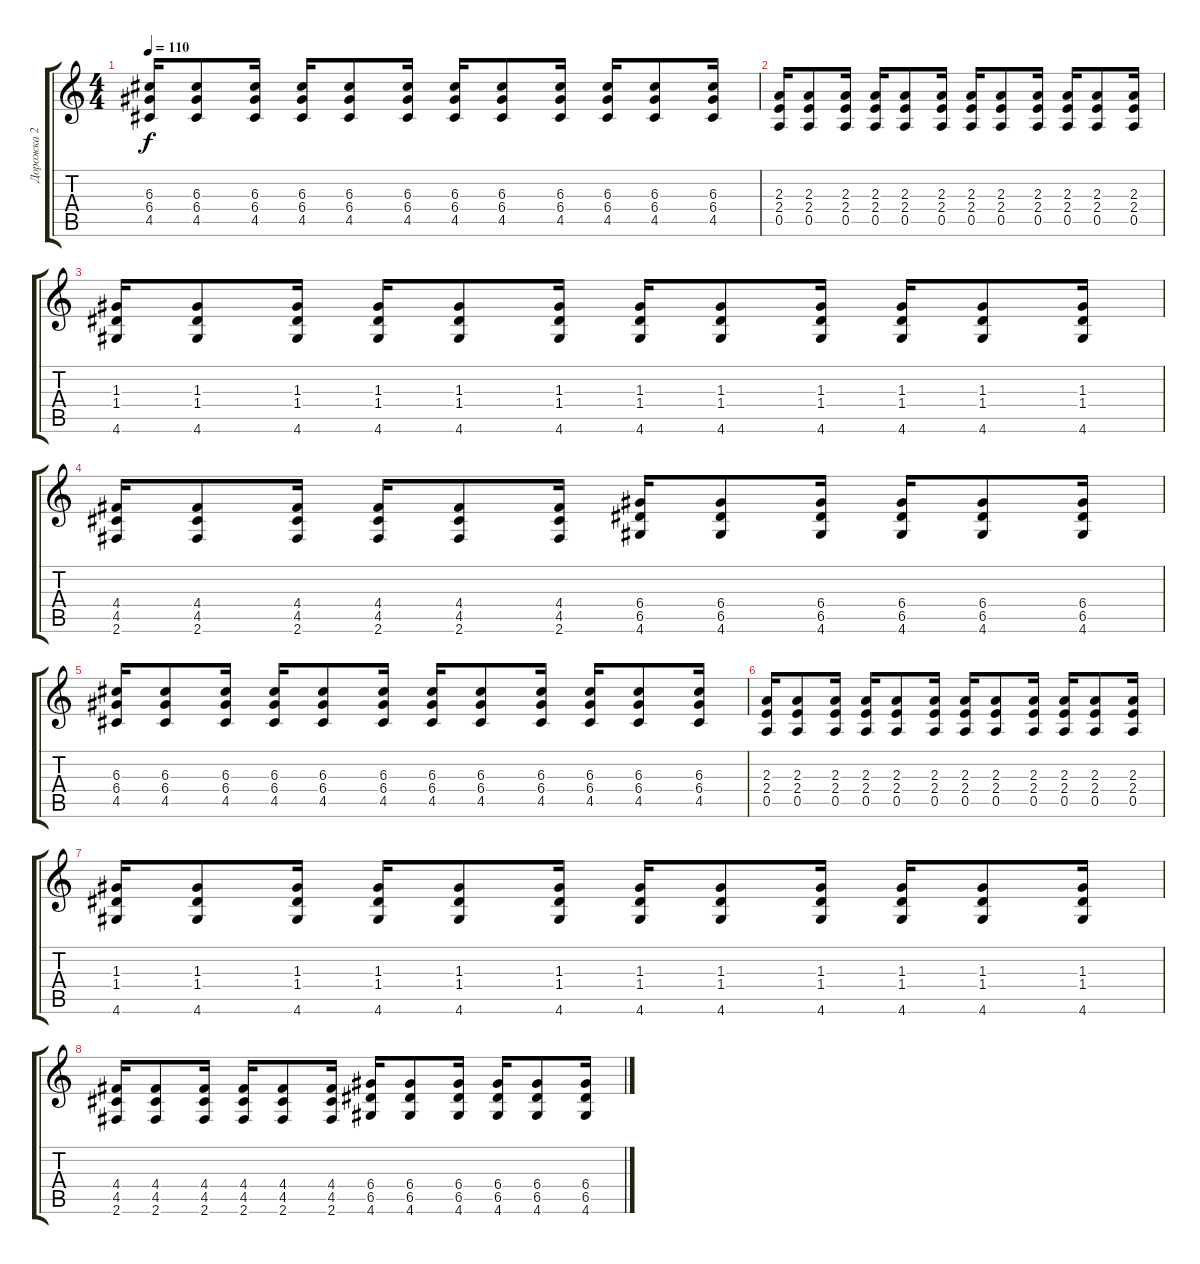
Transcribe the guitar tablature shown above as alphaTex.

\track ("Дорожка 2" "Дорожка 2") {instrument distortionguitar}
\staff {score tabs}
\tuning (E4 B3 G3 D3 A2 E2) {hide}
\ts (4 4)
\tempo 110
\clef g2
\ks c
(6.3 6.4 4.5).16{dy f} (6.3 6.4 4.5).8 (6.3 6.4 4.5).16 (6.3 6.4 4.5).16 (6.3 6.4 4.5).8 (6.3 6.4 4.5).16 (6.3 6.4 4.5).16 (6.3 6.4 4.5).8 (6.3 6.4 4.5).16 (6.3 6.4 4.5).16 (6.3 6.4 4.5).8 (6.3 6.4 4.5).16 |
(2.3 2.4 0.5).16 (2.3 2.4 0.5).8 (2.3 2.4 0.5).16 (2.3 2.4 0.5).16 (2.3 2.4 0.5).8 (2.3 2.4 0.5).16 (2.3 2.4 0.5).16 (2.3 2.4 0.5).8 (2.3 2.4 0.5).16 (2.3 2.4 0.5).16 (2.3 2.4 0.5).8 (2.3 2.4 0.5).16 |
(1.3 1.4 4.6).16 (1.3 1.4 4.6).8 (1.3 1.4 4.6).16 (1.3 1.4 4.6).16 (1.3 1.4 4.6).8 (1.3 1.4 4.6).16 (1.3 1.4 4.6).16 (1.3 1.4 4.6).8 (1.3 1.4 4.6).16 (1.3 1.4 4.6).16 (1.3 1.4 4.6).8 (1.3 1.4 4.6).16 |
(4.4 4.5 2.6).16 (4.4 4.5 2.6).8 (4.4 4.5 2.6).16 (4.4 4.5 2.6).16 (4.4 4.5 2.6).8 (4.4 4.5 2.6).16 (6.4 6.5 4.6).16 (6.4 6.5 4.6).8 (6.4 6.5 4.6).16 (6.4 6.5 4.6).16 (6.4 6.5 4.6).8 (6.4 6.5 4.6).16 |
(6.3 6.4 4.5).16 (6.3 6.4 4.5).8 (6.3 6.4 4.5).16 (6.3 6.4 4.5).16 (6.3 6.4 4.5).8 (6.3 6.4 4.5).16 (6.3 6.4 4.5).16 (6.3 6.4 4.5).8 (6.3 6.4 4.5).16 (6.3 6.4 4.5).16 (6.3 6.4 4.5).8 (6.3 6.4 4.5).16 |
(2.3 2.4 0.5).16 (2.3 2.4 0.5).8 (2.3 2.4 0.5).16 (2.3 2.4 0.5).16 (2.3 2.4 0.5).8 (2.3 2.4 0.5).16 (2.3 2.4 0.5).16 (2.3 2.4 0.5).8 (2.3 2.4 0.5).16 (2.3 2.4 0.5).16 (2.3 2.4 0.5).8 (2.3 2.4 0.5).16 |
(1.3 1.4 4.6).16 (1.3 1.4 4.6).8 (1.3 1.4 4.6).16 (1.3 1.4 4.6).16 (1.3 1.4 4.6).8 (1.3 1.4 4.6).16 (1.3 1.4 4.6).16 (1.3 1.4 4.6).8 (1.3 1.4 4.6).16 (1.3 1.4 4.6).16 (1.3 1.4 4.6).8 (1.3 1.4 4.6).16 |
(4.4 4.5 2.6).16 (4.4 4.5 2.6).8 (4.4 4.5 2.6).16 (4.4 4.5 2.6).16 (4.4 4.5 2.6).8 (4.4 4.5 2.6).16 (6.4 6.5 4.6).16 (6.4 6.5 4.6).8 (6.4 6.5 4.6).16 (6.4 6.5 4.6).16 (6.4 6.5 4.6).8 (6.4 6.5 4.6).16
